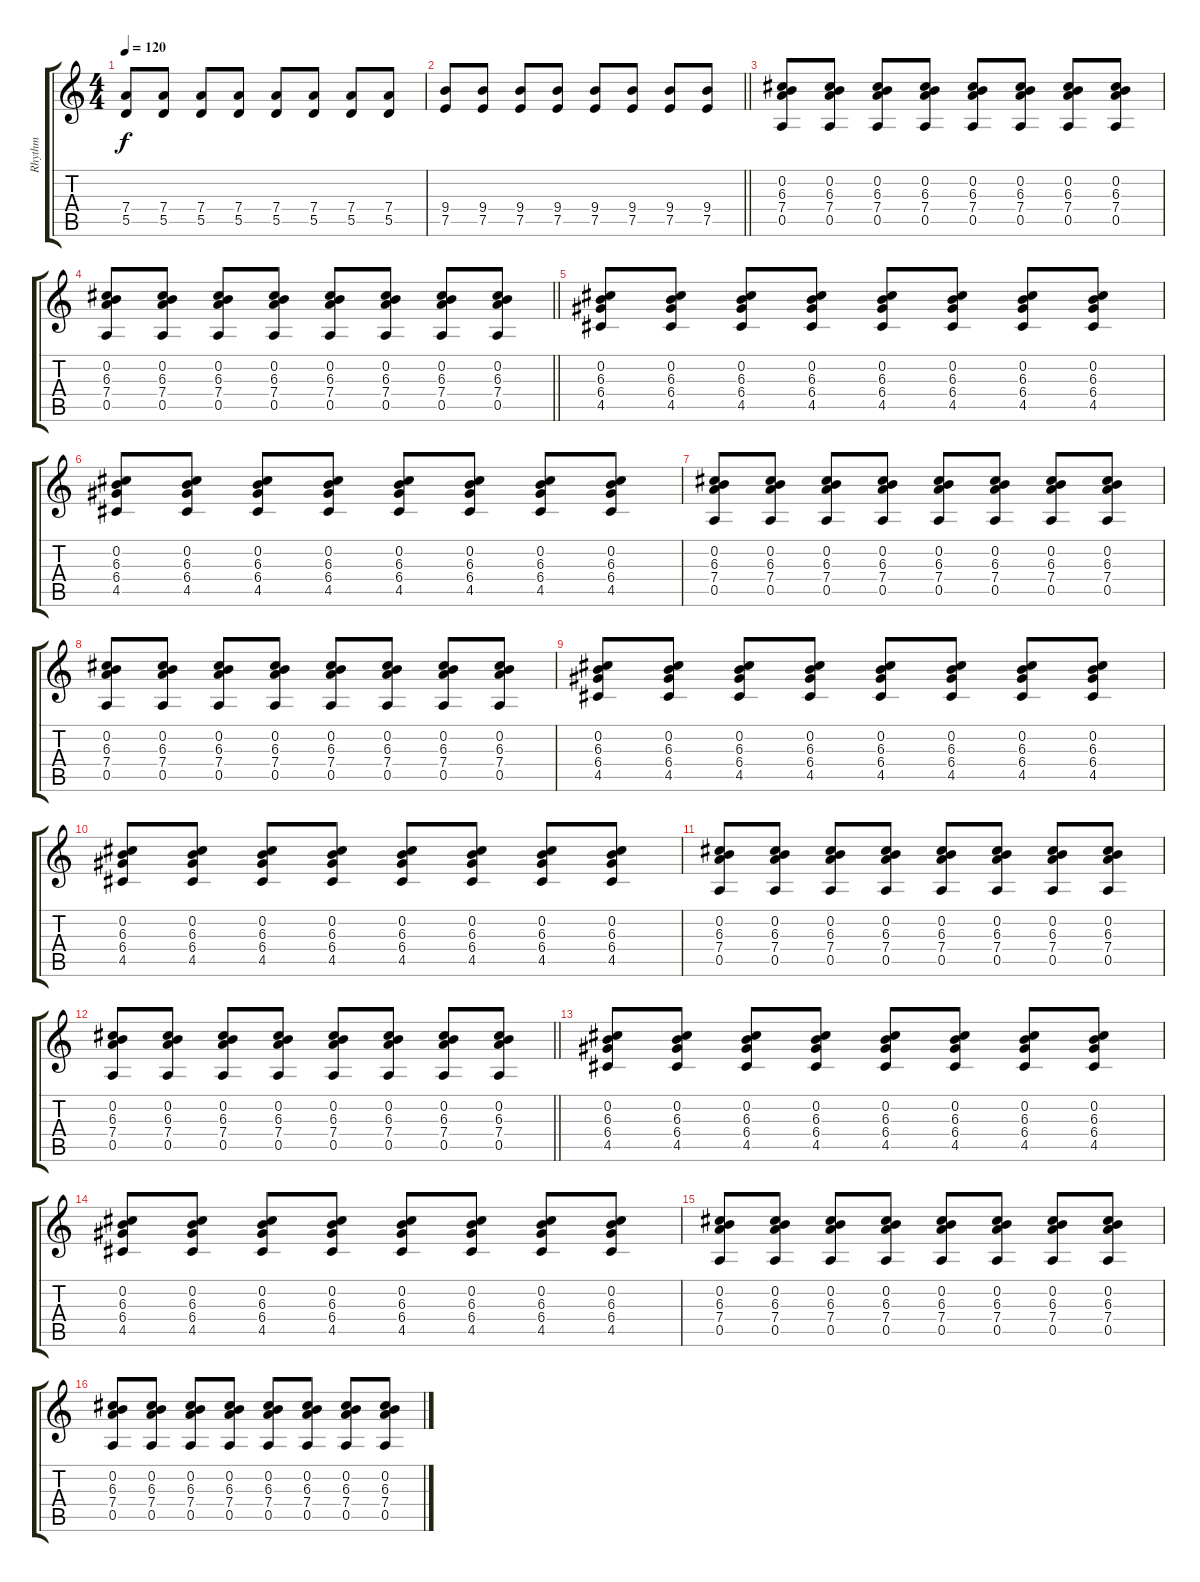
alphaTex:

\track ("Rhythm" "Rhythm") {instrument electricguitarclean}
\staff {score tabs}
\tuning (E4 B3 G3 D3 A2 E2) {hide}
\ts (4 4)
\tempo 120
\clef g2
\ks c
(7.4 5.5).8{dy f} (7.4 5.5).8 (7.4 5.5).8 (7.4 5.5).8 (7.4 5.5).8 (7.4 5.5).8 (7.4 5.5).8 (7.4 5.5).8 |
\barLineRight lightlight
(9.4 7.5).8 (9.4 7.5).8 (9.4 7.5).8 (9.4 7.5).8 (9.4 7.5).8 (9.4 7.5).8 (9.4 7.5).8 (9.4 7.5).8 |
(0.2 6.3 7.4 0.5).8 (0.2 6.3 7.4 0.5).8 (0.2 6.3 7.4 0.5).8 (0.2 6.3 7.4 0.5).8 (0.2 6.3 7.4 0.5).8 (0.2 6.3 7.4 0.5).8 (0.2 6.3 7.4 0.5).8 (0.2 6.3 7.4 0.5).8 |
\barLineRight lightlight
(0.2 6.3 7.4 0.5).8 (0.2 6.3 7.4 0.5).8 (0.2 6.3 7.4 0.5).8 (0.2 6.3 7.4 0.5).8 (0.2 6.3 7.4 0.5).8 (0.2 6.3 7.4 0.5).8 (0.2 6.3 7.4 0.5).8 (0.2 6.3 7.4 0.5).8 |
(0.2 6.3 6.4 4.5).8 (0.2 6.3 6.4 4.5).8 (0.2 6.3 6.4 4.5).8 (0.2 6.3 6.4 4.5).8 (0.2 6.3 6.4 4.5).8 (0.2 6.3 6.4 4.5).8 (0.2 6.3 6.4 4.5).8 (0.2 6.3 6.4 4.5).8 |
(0.2 6.3 6.4 4.5).8 (0.2 6.3 6.4 4.5).8 (0.2 6.3 6.4 4.5).8 (0.2 6.3 6.4 4.5).8 (0.2 6.3 6.4 4.5).8 (0.2 6.3 6.4 4.5).8 (0.2 6.3 6.4 4.5).8 (0.2 6.3 6.4 4.5).8 |
(0.2 6.3 7.4 0.5).8 (0.2 6.3 7.4 0.5).8 (0.2 6.3 7.4 0.5).8 (0.2 6.3 7.4 0.5).8 (0.2 6.3 7.4 0.5).8 (0.2 6.3 7.4 0.5).8 (0.2 6.3 7.4 0.5).8 (0.2 6.3 7.4 0.5).8 |
(0.2 6.3 7.4 0.5).8 (0.2 6.3 7.4 0.5).8 (0.2 6.3 7.4 0.5).8 (0.2 6.3 7.4 0.5).8 (0.2 6.3 7.4 0.5).8 (0.2 6.3 7.4 0.5).8 (0.2 6.3 7.4 0.5).8 (0.2 6.3 7.4 0.5).8 |
(0.2 6.3 6.4 4.5).8 (0.2 6.3 6.4 4.5).8 (0.2 6.3 6.4 4.5).8 (0.2 6.3 6.4 4.5).8 (0.2 6.3 6.4 4.5).8 (0.2 6.3 6.4 4.5).8 (0.2 6.3 6.4 4.5).8 (0.2 6.3 6.4 4.5).8 |
(0.2 6.3 6.4 4.5).8 (0.2 6.3 6.4 4.5).8 (0.2 6.3 6.4 4.5).8 (0.2 6.3 6.4 4.5).8 (0.2 6.3 6.4 4.5).8 (0.2 6.3 6.4 4.5).8 (0.2 6.3 6.4 4.5).8 (0.2 6.3 6.4 4.5).8 |
(0.2 6.3 7.4 0.5).8 (0.2 6.3 7.4 0.5).8 (0.2 6.3 7.4 0.5).8 (0.2 6.3 7.4 0.5).8 (0.2 6.3 7.4 0.5).8 (0.2 6.3 7.4 0.5).8 (0.2 6.3 7.4 0.5).8 (0.2 6.3 7.4 0.5).8 |
\barLineRight lightlight
(0.2 6.3 7.4 0.5).8 (0.2 6.3 7.4 0.5).8 (0.2 6.3 7.4 0.5).8 (0.2 6.3 7.4 0.5).8 (0.2 6.3 7.4 0.5).8 (0.2 6.3 7.4 0.5).8 (0.2 6.3 7.4 0.5).8 (0.2 6.3 7.4 0.5).8 |
(0.2 6.3 6.4 4.5).8 (0.2 6.3 6.4 4.5).8 (0.2 6.3 6.4 4.5).8 (0.2 6.3 6.4 4.5).8 (0.2 6.3 6.4 4.5).8 (0.2 6.3 6.4 4.5).8 (0.2 6.3 6.4 4.5).8 (0.2 6.3 6.4 4.5).8 |
(0.2 6.3 6.4 4.5).8 (0.2 6.3 6.4 4.5).8 (0.2 6.3 6.4 4.5).8 (0.2 6.3 6.4 4.5).8 (0.2 6.3 6.4 4.5).8 (0.2 6.3 6.4 4.5).8 (0.2 6.3 6.4 4.5).8 (0.2 6.3 6.4 4.5).8 |
(0.2 6.3 7.4 0.5).8 (0.2 6.3 7.4 0.5).8 (0.2 6.3 7.4 0.5).8 (0.2 6.3 7.4 0.5).8 (0.2 6.3 7.4 0.5).8 (0.2 6.3 7.4 0.5).8 (0.2 6.3 7.4 0.5).8 (0.2 6.3 7.4 0.5).8 |
(0.2 6.3 7.4 0.5).8 (0.2 6.3 7.4 0.5).8 (0.2 6.3 7.4 0.5).8 (0.2 6.3 7.4 0.5).8 (0.2 6.3 7.4 0.5).8 (0.2 6.3 7.4 0.5).8 (0.2 6.3 7.4 0.5).8 (0.2 6.3 7.4 0.5).8
